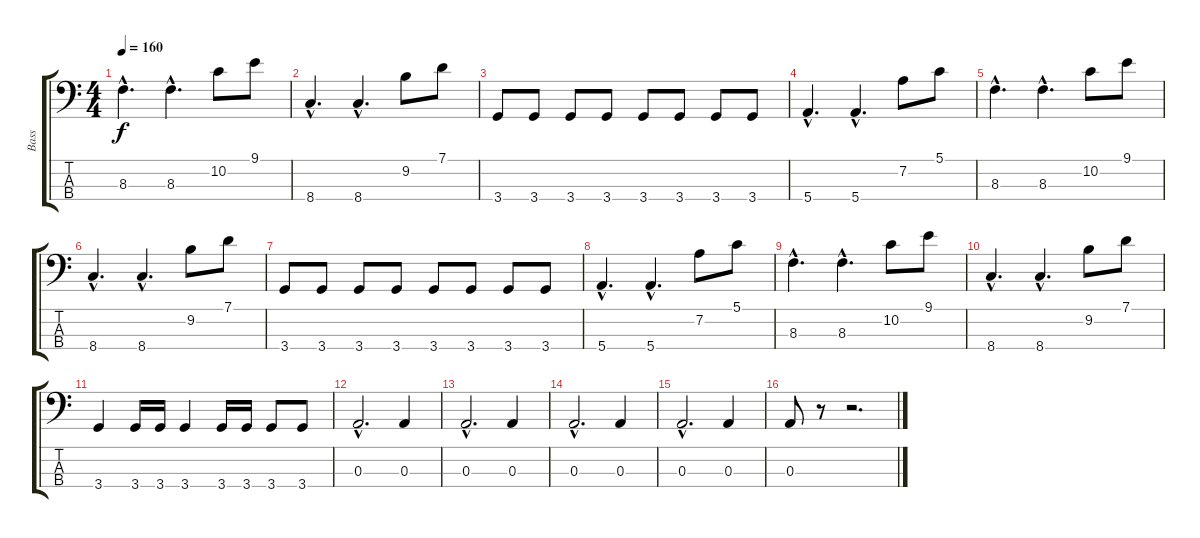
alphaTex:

\track ("Bass" "Bass") {instrument electricbassfinger}
\staff {score tabs}
\tuning (G2 D2 A1 E1) {hide}
\ts (4 4)
\tempo 160
\clef f4
\ks c
8.3{hac}.4{d dy f} 8.3{hac}.4{d} 10.2.8 9.1.8 |
8.4{hac}.4{d} 8.4{hac}.4{d} 9.2.8 7.1.8 |
3.4.8 3.4.8 3.4.8 3.4.8 3.4.8 3.4.8 3.4.8 3.4.8 |
5.4{hac}.4{d} 5.4{hac}.4{d} 7.2.8 5.1.8 |
8.3{hac}.4{d} 8.3{hac}.4{d} 10.2.8 9.1.8 |
8.4{hac}.4{d} 8.4{hac}.4{d} 9.2.8 7.1.8 |
3.4.8 3.4.8 3.4.8 3.4.8 3.4.8 3.4.8 3.4.8 3.4.8 |
5.4{hac}.4{d} 5.4{hac}.4{d} 7.2.8 5.1.8 |
8.3{hac}.4{d} 8.3{hac}.4{d} 10.2.8 9.1.8 |
8.4{hac}.4{d} 8.4{hac}.4{d} 9.2.8 7.1.8 |
3.4.4 3.4.16 3.4.16 3.4.4 3.4.16 3.4.16 3.4.8 3.4.8 |
0.3{hac}.2{d} 0.3.4 |
0.3{hac}.2{d} 0.3.4 |
0.3{hac}.2{d} 0.3.4 |
0.3{hac}.2{d} 0.3.4 |
0.3.8 r.8 r.2{d}
